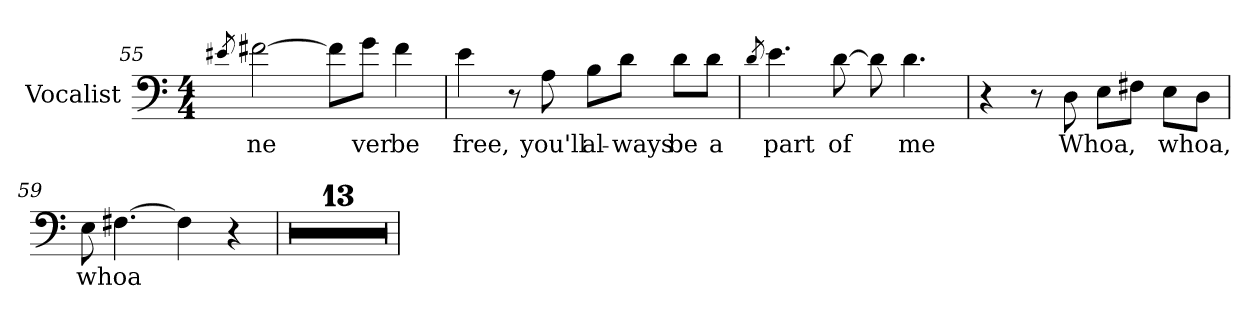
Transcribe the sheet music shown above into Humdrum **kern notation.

**kern	**text
*part1	*part1
*staff1	*staff1
*I"Vocalist	*
*clefF4	*
*M4/4	*
=55	=55
8qe#X	_
[2f#X	ne
8f#\L]	_
8g\J	ver
4f#	be
=56	=56
4e	free,
8r	.
8A	you'll
8B\L	al-
8d\J	-ways
8d\L	be
8d\J	a
=57	=57
8qd	_
4.e	part
[8d	of
8d]	_
4.d	me
=58	=58
4r	.
8r	.
8D	Whoa,
8E\L	_
8F#X\J	_
8E\L	whoa,
8D\J	_
=59	=59
8E	whoa
[4.F#X	_
4F#]	_
4r	.
=60	=60
1r	.
=61	=61
1r	.
=62	=62
1r	.
=63	=63
1r	.
=64	=64
1r	.
=65	=65
1r	.
=66	=66
1r	.
=67	=67
1r	.
=68	=68
1r	.
=69	=69
1r	.
=70	=70
1r	.
=71	=71
1r	.
=72	=72
1r	.
=	=
*-	*-
